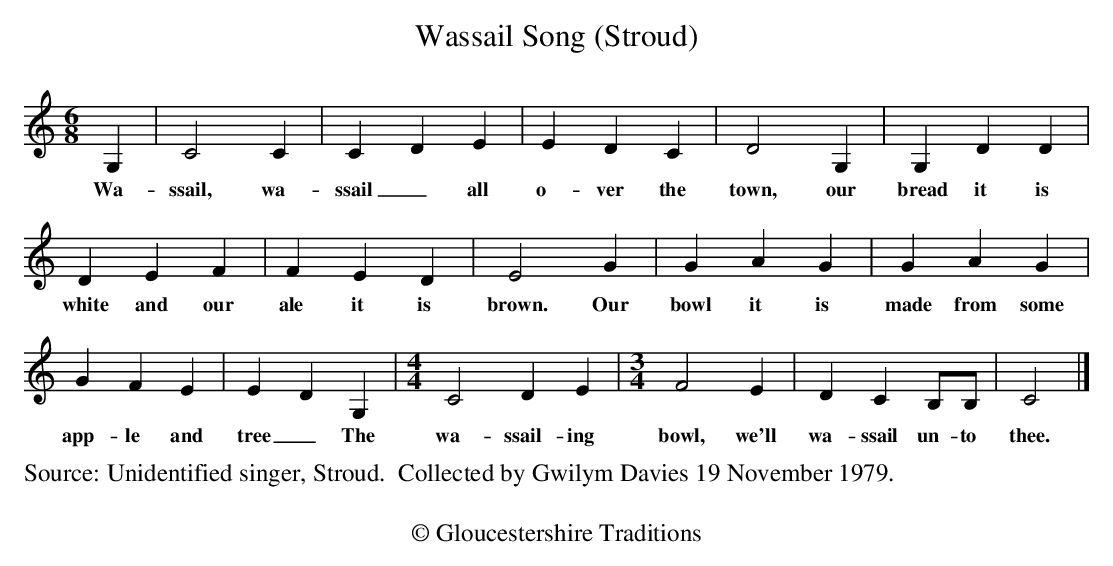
X:1
T: Wassail Song (Stroud)
M: 6/8
L: 1/4
K: C
G,|C2C|C-DE|EDC|D2G,|G,DD|
w:Wa-ssail, wa-ssail_ all o-ver the town, our bread it is
DEF|FED|E2G|GAG|GAG|
w:white and our ale it is brown.  Our bowl it is made from some
GFE|E-DG,|[M:4/4]C2DE|[M:3/4]F2E|DCB,/B,/|C2|]
w:app-le and tree_ The wa-ssail-ing bowl, we'll wa-ssail un-to thee.
